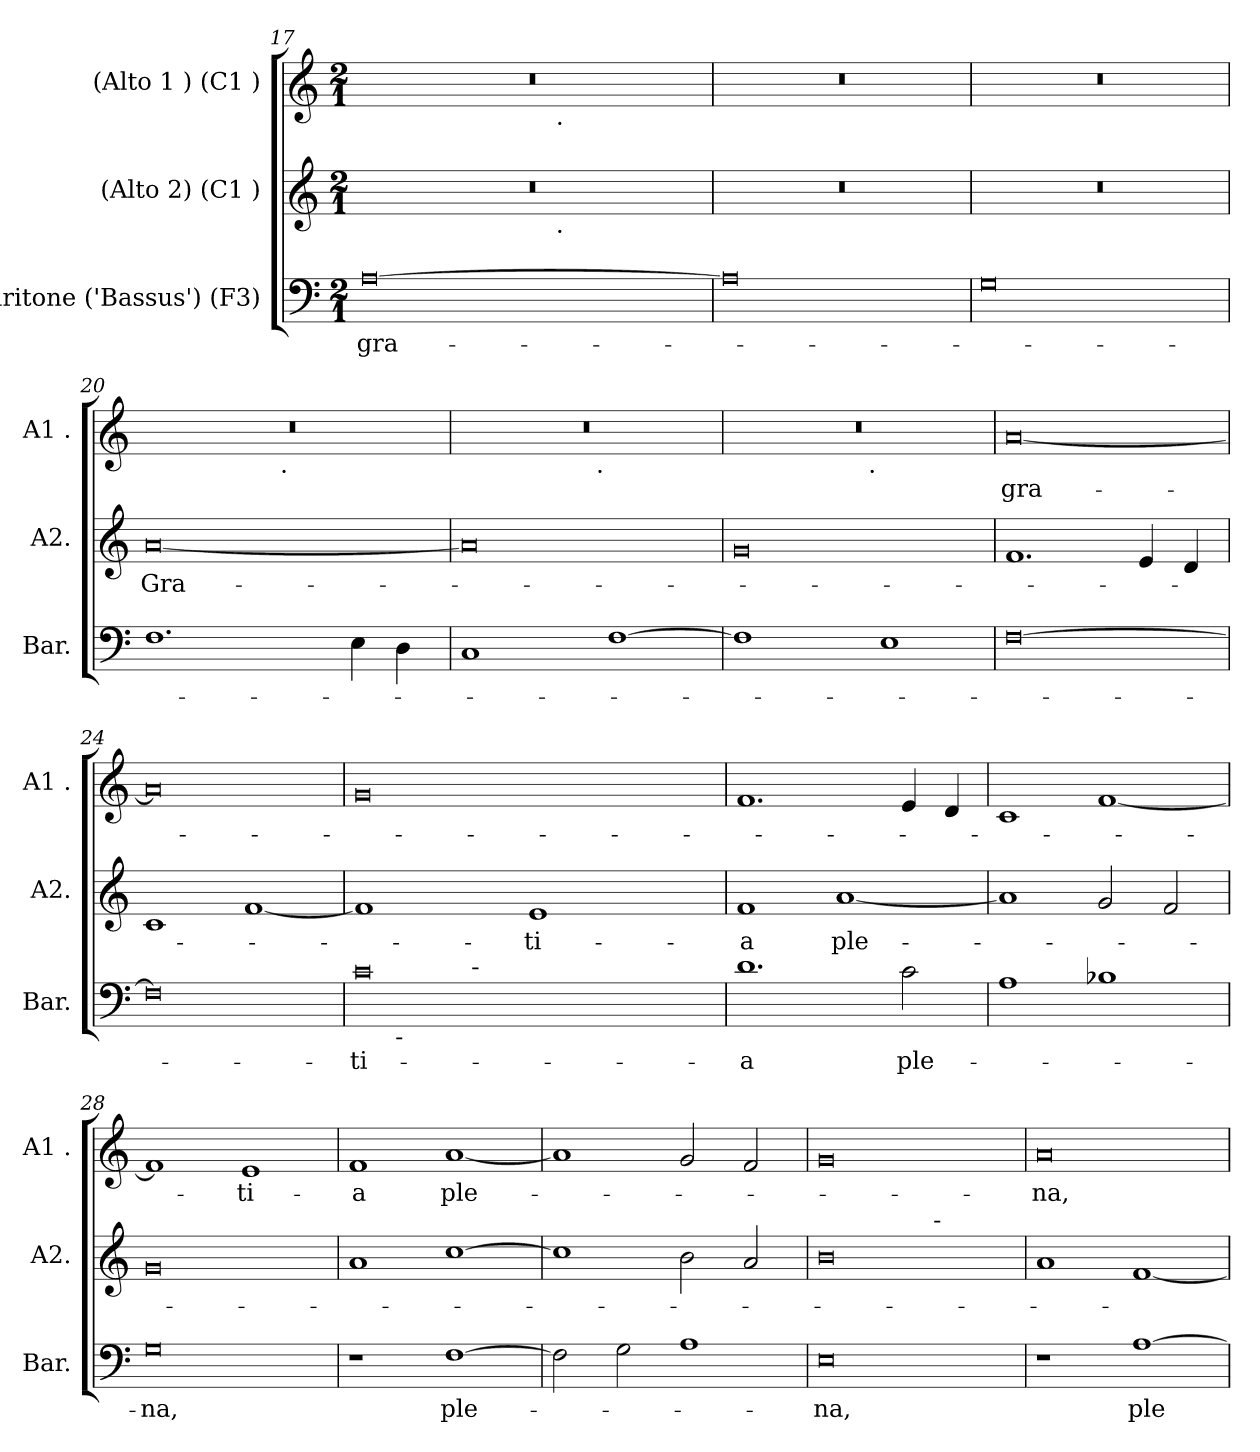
**kern	**text	**kern	**text	**kern	**text
*part3	*part3	*part2	*part2	*part1	*part1
*staff3	*staff3	*staff2	*staff2	*staff1	*staff1
*I"Baritone ('Bassus') (F3)	*	*I"(Alto 2) (C1 )	*	*I"(Alto 1 ) (C1 )	*
*I'Bar.	*	*I'A2.	*	*I'A1 .	*
!!LO:LB:g=z
*clefF4	*	*clefG2	*	*clefG2	*
*k[]	*	*k[]	*	*k[]	*
*C:	*	*C:	*	*C:	*
*M2/1	*	*M2/1	*	*M2/1	*
=17	=17	=17	=17	=17	=17
!	!LO:LY:b	!	!	!	!
*	*	*^	*	*^	*
[>0A	gra-	0r	1ryy	.	0r	1ryy	.
.	.	.	16ryy	.	.	16ryy	.
!	!	!	!	!	!	!LO:TX:b:t=.	!
!	!	!	!LO:TX:b:t=.	!	!	!	!
.	.	.	2...ryy	.	.	2...ryy	.
*	*	*v	*v	*	*	*	*
*	*	*	*	*v	*v	*
=18	=18	=18	=18	=18	=18
0A]	.	0r	.	0r	.
=19	=19	=19	=19	=19	=19
0G	.	0r	.	0r	.
=20	=20	=20	=20	=20	=20
!	!	!	!LO:LY:b	!	!
*	*	*	*	*^	*
1.F	.	[<0a	Gra-	0r	2ryy	.
.	.	.	.	.	4...ryy	.
!	!	!	!	!	!LO:TX:b:t=.	!
.	.	.	.	.	1ryy	.
4E\	.	.	.	.	.	.
4D\	.	.	.	.	.	.
.	.	.	.	.	32ryy	.
=21	=21	=21	=21	=21	=21	=21
1C	.	0a]	.	0r	2ryy	.
.	.	.	.	.	4...ryy	.
!	!	!	!	!	!LO:TX:b:t=.	!
.	.	.	.	.	1ryy	.
[>1F	.	.	.	.	.	.
.	.	.	.	.	32ryy	.
=22	=22	=22	=22	=22	=22	=22
1F]	.	0g	.	0r	2ryy	.
.	.	.	.	.	4...ryy	.
!	!	!	!	!	!LO:TX:b:t=.	!
.	.	.	.	.	1ryy	.
1E	.	.	.	.	.	.
.	.	.	.	.	32ryy	.
=23	=23	=23	=23	=23	=23	=23
!	!	!	!	!	!	!LO:LY:b
*	*	*	*	*v	*v	*
[>0F	.	1.f	.	[<0a	gra-
.	.	4e/	.	.	.
.	.	4d/	.	.	.
=24	=24	=24	=24	=24	=24
0F]	.	1c	.	0a]	.
.	.	[>1f	.	.	.
!!LO:PB:g=z
=25	=25	=25	=25	=25	=25
!	!LO:LY:b:rj	!	!	!	!
*^	*	*	*	*	*
*	*^	*	*	*	*	*
0c	8ryy	2ryy	-ti-	1f]	.	0g	.
.	32ryy	.	.	.	.	.	.
!	!LO:TX:b:t=-	!	!	!	!	!	!
.	1ryy	.	.	.	.	.	.
.	.	16.ryy	.	.	.	.	.
!	!	!LO:TX:a:t=-	!	!	!	!	!
.	.	1ryy	.	.	.	.	.
!	!	!	!	!	!LO:LY:b	!	!
.	.	.	.	1e	-ti-	.	.
.	2ryy	.	.	.	.	.	.
.	.	4ryy	.	.	.	.	.
.	4ryy	.	.	.	.	.	.
.	.	8ryy	.	.	.	.	.
.	16.ryy	.	.	.	.	.	.
.	.	32ryy	.	.	.	.	.
=26	=26	=26	=26	=26	=26	=26	=26
!	!	!	!LO:LY:b:rj	!	!LO:LY:b:rj	!	!
*v	*v	*v	*	*	*	*	*
1.d	-a	1f	-a	1.f	.
!	!	!	!LO:LY:b	!	!
.	.	[<1a	ple-	.	.
!	!LO:LY:b	!	!	!	!
2c\	ple-	.	.	4e/	.
.	.	.	.	4d/	.
=27	=27	=27	=27	=27	=27
1A	.	1a]	.	1c	.
1B-	.	2g/	.	[<1f	.
.	.	2f/	.	.	.
=28	=28	=28	=28	=28	=28
!	!LO:LY:b	!	!	!	!
0G	-na,	0g	.	1f]	.
!	!	!	!	!	!LO:LY:b
.	.	.	.	1e	-ti-
=29	=29	=29	=29	=29	=29
!	!	!	!	!	!LO:LY:b:rj
1r	.	1a	.	1f	-a
!	!LO:LY:b	!	!	!	!LO:LY:b
[>1F	ple-	[>1cc	.	[<1a	ple-
=30	=30	=30	=30	=30	=30
2F\]	.	1cc]	.	1a]	.
2G\	.	.	.	.	.
1A	.	2b\	.	2g/	.
.	.	2a/	.	2f/	.
!!LO:LB:g=z
=31	=31	=31	=31	=31	=31
!	!LO:LY:b	!	!	!	!
*	*	*^	*	*	*
0E	-na,	0b	1ryy	.	0g	.
.	.	.	16ryy	.	.	.
!	!	!	!LO:TX:a:t=-	!	!	!
.	.	.	2...ryy	.	.	.
=32	=32	=32	=32	=32	=32	=32
!	!	!	!	!	!	!LO:LY:b
*	*	*v	*v	*	*	*
1r	.	1a	.	0a	-na,
!	!LO:LY:b	!	!	!	!
[>1A	ple-	[<1f	.	.	.
=	=	=	=	=	=
*-	*-	*-	*-	*-	*-
